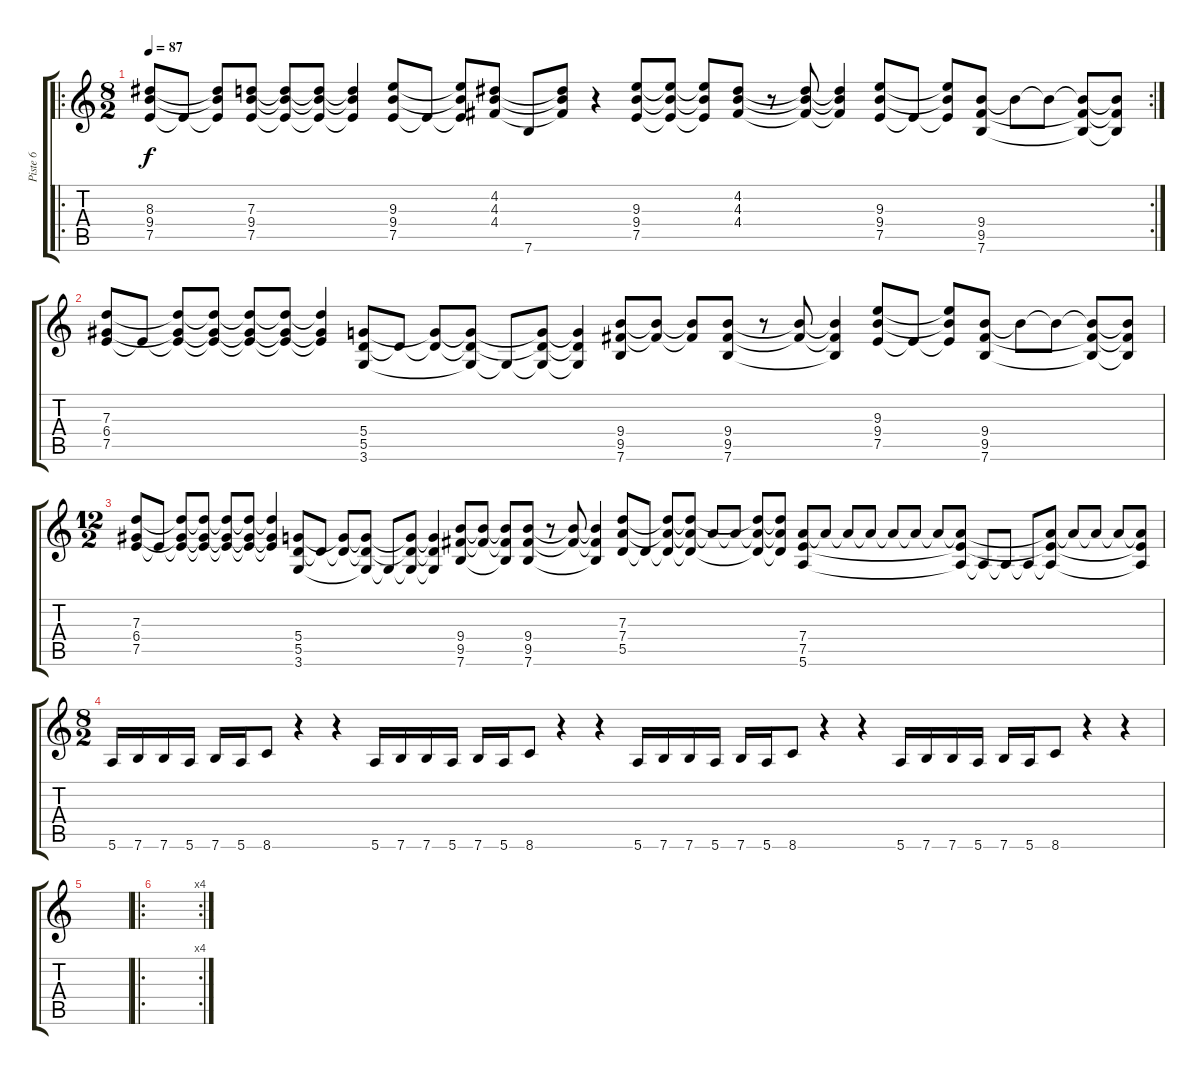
\track ("Piste 6" "Piste 6") {instrument overdrivenguitar}
\staff {score tabs}
\tuning (E4 B3 G3 D3 A2 E2) {hide}
\ro
\rc 2
\ts (8 2)
\tempo 87
\clef g2
\ks c
(8.3 9.4 7.5).8{dy f} 7.5{t}.8 (8.3{t} 9.4{t} 7.5{t}).8 (7.3 9.4 7.5).8 (7.3{t} 9.4{t} 7.5{t}).8 (7.3{t} 9.4{t} 7.5{t}).8 (7.3{t} 9.4{t} 7.5{t}).4 (9.3 9.4 7.5).8 7.5{t}.8 (9.3{t} 9.4{t} 7.5{t}).8 (4.2 4.3 4.4).8 7.6{t}.8 (4.2{t} 4.3{t} 4.4{t}).8 r.4 (9.3 9.4 7.5).8 (9.3{t} 9.4{t} 7.5{t}).8 (9.3{t} 9.4{t} 7.5{t}).8 (4.2 4.3 4.4).8 r.8 (4.2{t} 4.3{t} 4.4{t}).8 (4.2{t} 4.3{t} 4.4{t}).4 (9.3 9.4 7.5).8 7.5{t}.8 (9.3{t} 9.4{t} 7.5{t}).8 (9.4 9.5 7.6).8 9.4{t}.8 9.4{t}.8 (9.4{t} 9.5{t} 7.6{t}).8 (9.4{t} 9.5{t} 7.6{t}).8 |
(7.3 6.4 7.5).8 7.5{t}.8 (7.3{t} 6.4{t} 7.5{t}).8 (7.3{t} 6.4{t} 7.5{t}).8 (7.3{t} 6.4{t} 7.5{t}).8 (7.3{t} 6.4{t} 7.5{t}).8 (7.3{t} 6.4{t} 7.5{t}).4 (5.4 5.5 3.6).8 5.5{t}.8 (5.4{t} 5.5{t}).8 (5.4{t} 5.5{t} 3.6{t}).8 3.6{t}.8 (5.4{t} 5.5{t} 3.6{t}).8 (5.4{t} 5.5{t} 3.6{t}).4 (9.4 9.5 7.6).8 (9.4{t} 9.5{t}).8 (9.4{t} 9.5{t}).8 (9.4 9.5 7.6).8 r.8 (9.4{t} 9.5{t}).8 (9.4{t} 9.5{t} 7.6{t}).4 (9.3 9.4 7.5).8 7.5{t}.8 (9.3{t} 9.4{t} 7.5{t}).8 (9.4 9.5 7.6).8 9.4{t}.8 9.4{t}.8 (9.4{t} 9.5{t} 7.6{t}).8 (9.4{t} 9.5{t} 7.6{t}).8 |
\ts (12 2)
(7.3 6.4 7.5).8 7.5{t}.8 (7.3{t} 6.4{t} 7.5{t}).8 (7.3{t} 6.4{t} 7.5{t}).8 (7.3{t} 6.4{t} 7.5{t}).8 (7.3{t} 6.4{t} 7.5{t}).8 (7.3{t} 6.4{t} 7.5{t}).4 (5.4 5.5 3.6).8 5.5{t}.8 (5.4{t} 5.5{t}).8 (5.4{t} 5.5{t} 3.6{t}).8 3.6{t}.8 (5.4{t} 5.5{t} 3.6{t}).8 (5.4{t} 5.5{t} 3.6{t}).4 (9.4 9.5 7.6).8 (9.4{t} 9.5{t}).8 (9.4{t} 9.5{t} 7.6{t}).8 (9.4 9.5 7.6).8 r.8 (9.4{t} 9.5{t}).8 (9.4{t} 9.5{t} 7.6{t}).4 (7.3 7.4 5.5).8 5.5{t}.8 (7.3{t} 7.4{t} 5.5{t}).8 (7.3{t} 7.4{t} 5.5{t}).8 7.4{t}.8 7.4{t}.8 (7.3{t} 7.4{t} 5.5{t}).8 (7.3{t} 7.4{t} 5.5{t}).8 (7.4 7.5 5.6).8 7.4{t}.8 7.4{t}.8 7.4{t}.8 7.4{t}.8 7.4{t}.8 7.4{t}.8 (7.4{t} 7.5{t} 5.6{t}).8 5.6{t}.8 5.6{t}.8 5.6{t}.8 (7.4{t} 7.5{t} 5.6{t}).8 7.4{t}.8 7.4{t}.8 7.4{t}.8 (7.4{t} 7.5{t} 5.6{t}).8 |
\ts (8 2)
5.6.16 7.6.16 7.6.16 5.6.16 7.6.16 5.6.16 8.6.8 r.4 r.4 5.6.16 7.6.16 7.6.16 5.6.16 7.6.16 5.6.16 8.6.8 r.4 r.4 5.6.16 7.6.16 7.6.16 5.6.16 7.6.16 5.6.16 8.6.8 r.4 r.4 5.6.16 7.6.16 7.6.16 5.6.16 7.6.16 5.6.16 8.6.8 r.4 r.4 |
|
\ro
\rc 4
